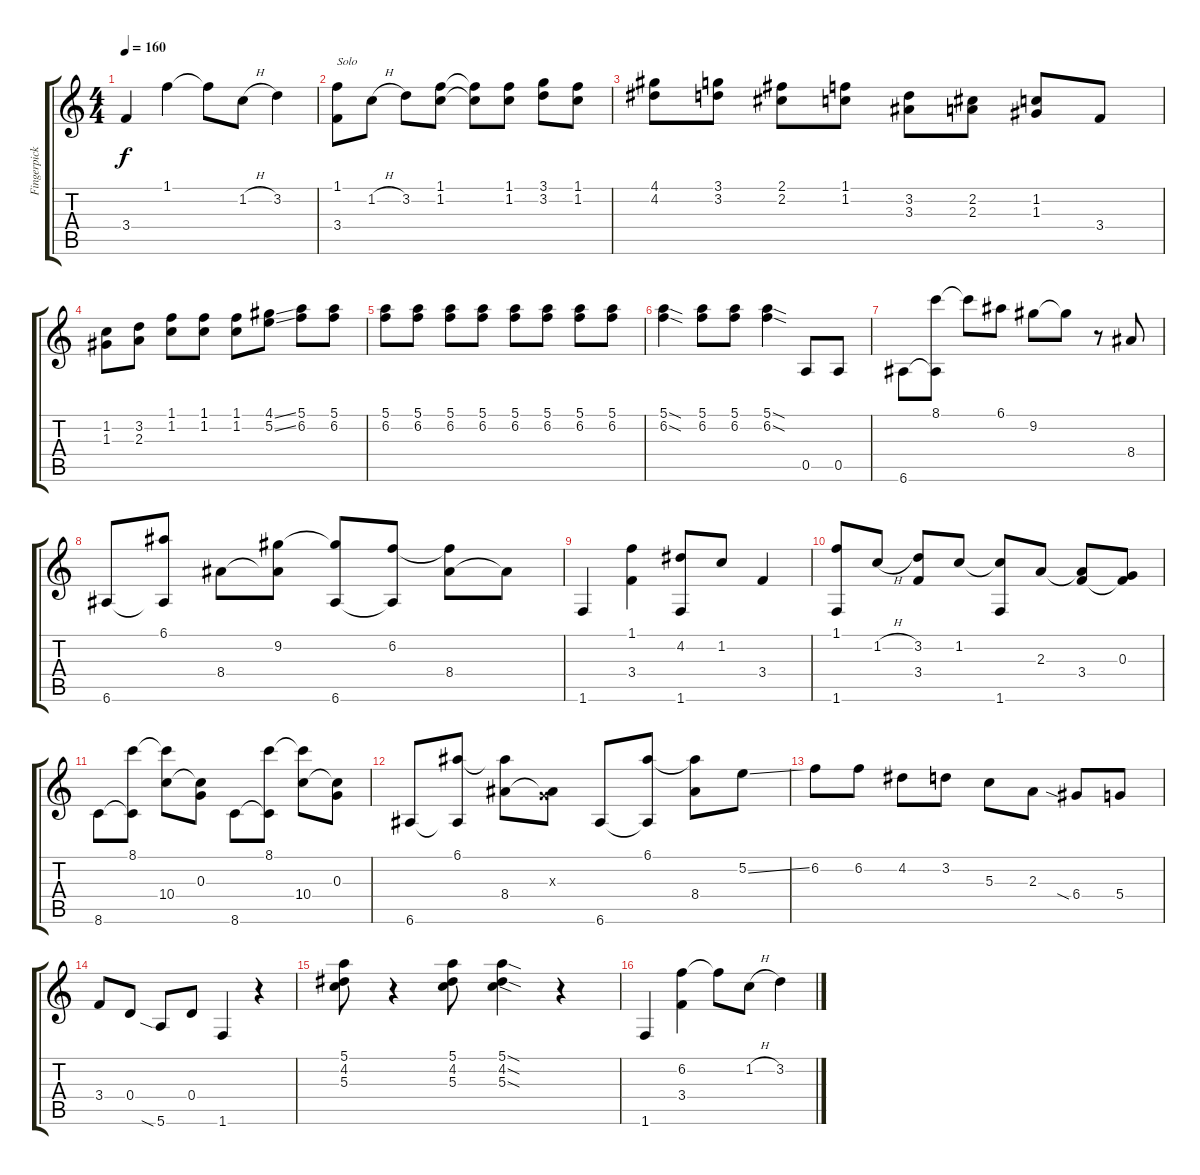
\track ("Fingerpicked" "Fingerpick") {instrument electricguitarjazz}
\staff {score tabs}
\tuning (E4 B3 G3 D3 A2 E2) {hide}
\ts (4 4)
\tempo 160
\clef g2
\ks c
3.4.4{dy f} 1.1.4 1.1{t}.8 1.2{h}.8 3.2.4 |
(1.1 3.4).8{txt "Solo"} 1.2{h}.8 3.2.8 (1.1 1.2).8 (1.1{t} 1.2{t}).8 (1.1 1.2).8 (3.1 3.2).8 (1.1 1.2).8 |
(4.1 4.2).8 (3.1 3.2).8 (2.1 2.2).8 (1.1 1.2).8 (3.2 3.3).8 (2.2 2.3).8 (1.2 1.3).8 3.4.8 |
(1.2 1.3).8 (3.2 2.3).8 (1.1 1.2).8 (1.1 1.2).8 (1.1 1.2).8 (4.1{ss} 5.2{ss}).8 (5.1 6.2).8 (5.1 6.2).8 |
(5.1 6.2).8 (5.1 6.2).8 (5.1 6.2).8 (5.1 6.2).8 (5.1 6.2).8 (5.1 6.2).8 (5.1 6.2).8 (5.1 6.2).8 |
(5.1{sod} 6.2{sod}).4 (5.1 6.2).8 (5.1 6.2).8 (5.1{sod} 6.2{sod}).4 0.5.8 0.5.8 |
6.6.8 (8.1 6.6{t}).8 8.1{t}.8 6.1.8 9.2.8 9.2{t}.8 r.8 8.4.8 |
6.6.8 (6.1 6.6{t}).8 8.4.8 (9.2 8.4{t}).8 (9.2{t} 6.6).8 (6.2 6.6{t}).8 (6.2{t} 8.4).8 8.4{t}.8 |
1.6.4 (1.1 3.4).4 (4.2 1.6).8 1.2.8 3.4.4 |
(1.1 1.6).8 1.2{h}.8 (3.2 3.4).8 1.2.8 (1.2{t} 1.6).8 2.3.8 (2.3{t} 3.4).8 (0.3 3.4{t}).8 |
8.6.8 (8.1 8.6{t}).8 (8.1{t} 10.4).8 (0.3 10.4{t}).8 8.6.8 (8.1 8.6{t}).8 (8.1{t} 10.4).8 (0.3 10.4{t}).8 |
6.6.8 (6.1 6.6{t}).8 (6.1{t} 8.4).8 (0.3{x} 8.4{t}).8 6.6.8 (6.1 6.6{t}).8 (6.1{t} 8.4).8 5.2{ss}.8 |
6.2.8 6.2.8 4.2.8 3.2.8 5.3.8 2.3.8 6.4{sia}.8 5.4.8 |
3.4.8 0.4.8 5.6{sia}.8 0.4.8 1.6.4 r.4 |
(5.1 4.2 5.3).8 r.4 (5.1 4.2 5.3).8 (5.1{sod} 4.2{sod} 5.3{sod}).4 r.4 |
1.6.4 (6.2 3.4).4 6.2{t}.8 1.2{h}.8 3.2.4
